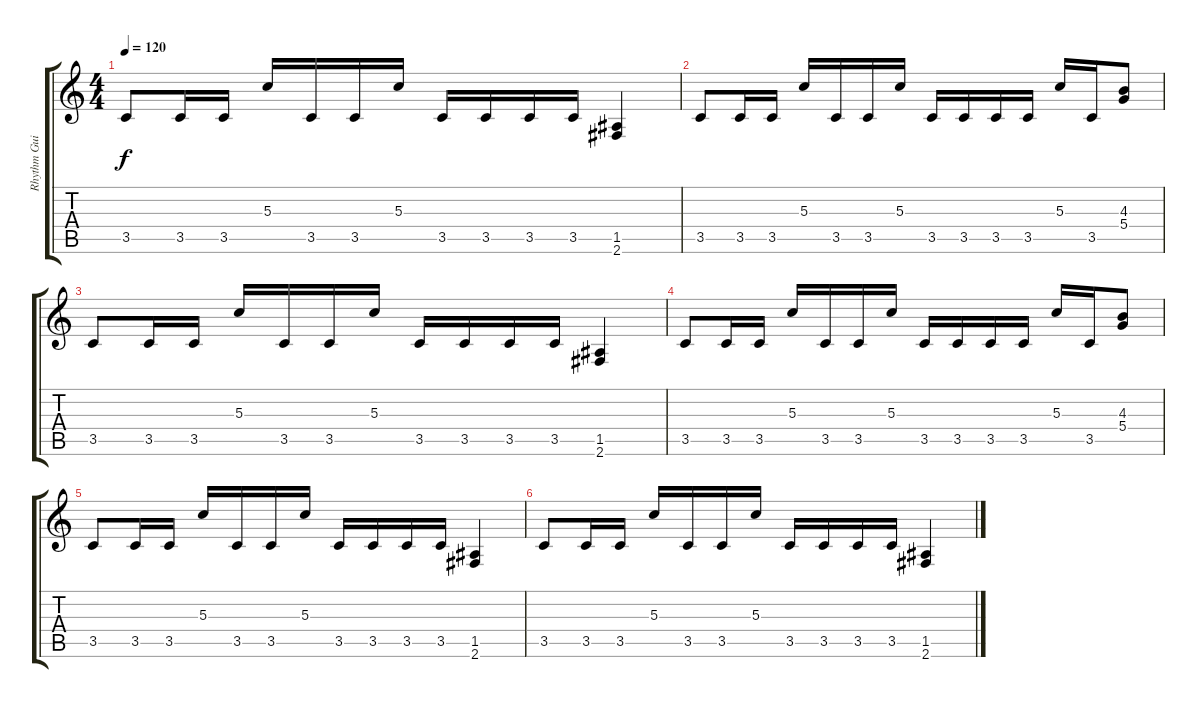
\track ("Rhythm Guitar" "Rhythm Gui") {instrument distortionguitar}
\staff {score tabs}
\tuning (E4 B3 G3 D3 A2 E2) {hide}
\ts (4 4)
\tempo 120
\clef g2
\ks c
3.5.8{dy f} 3.5.16 3.5.16 5.3.16 3.5.16 3.5.16 5.3.16 3.5.16 3.5.16 3.5.16 3.5.16 (1.5 2.6).4 |
3.5.8{volume 8} 3.5.16 3.5.16 5.3.16 3.5.16 3.5.16 5.3.16 3.5.16 3.5.16 3.5.16 3.5.16 5.3.16 3.5.16 (4.3 5.4).8 |
3.5.8 3.5.16 3.5.16 5.3.16 3.5.16 3.5.16 5.3.16 3.5.16 3.5.16 3.5.16 3.5.16 (1.5 2.6).4 |
3.5.8 3.5.16 3.5.16 5.3.16 3.5.16 3.5.16 5.3.16 3.5.16 3.5.16 3.5.16 3.5.16 5.3.16 3.5.16 (4.3 5.4).8 |
3.5.8 3.5.16 3.5.16 5.3.16 3.5.16 3.5.16 5.3.16 3.5.16 3.5.16 3.5.16 3.5.16 (1.5 2.6).4 |
3.5.8{volume 0} 3.5.16 3.5.16 5.3.16 3.5.16 3.5.16 5.3.16 3.5.16 3.5.16 3.5.16 3.5.16 (1.5 2.6).4
